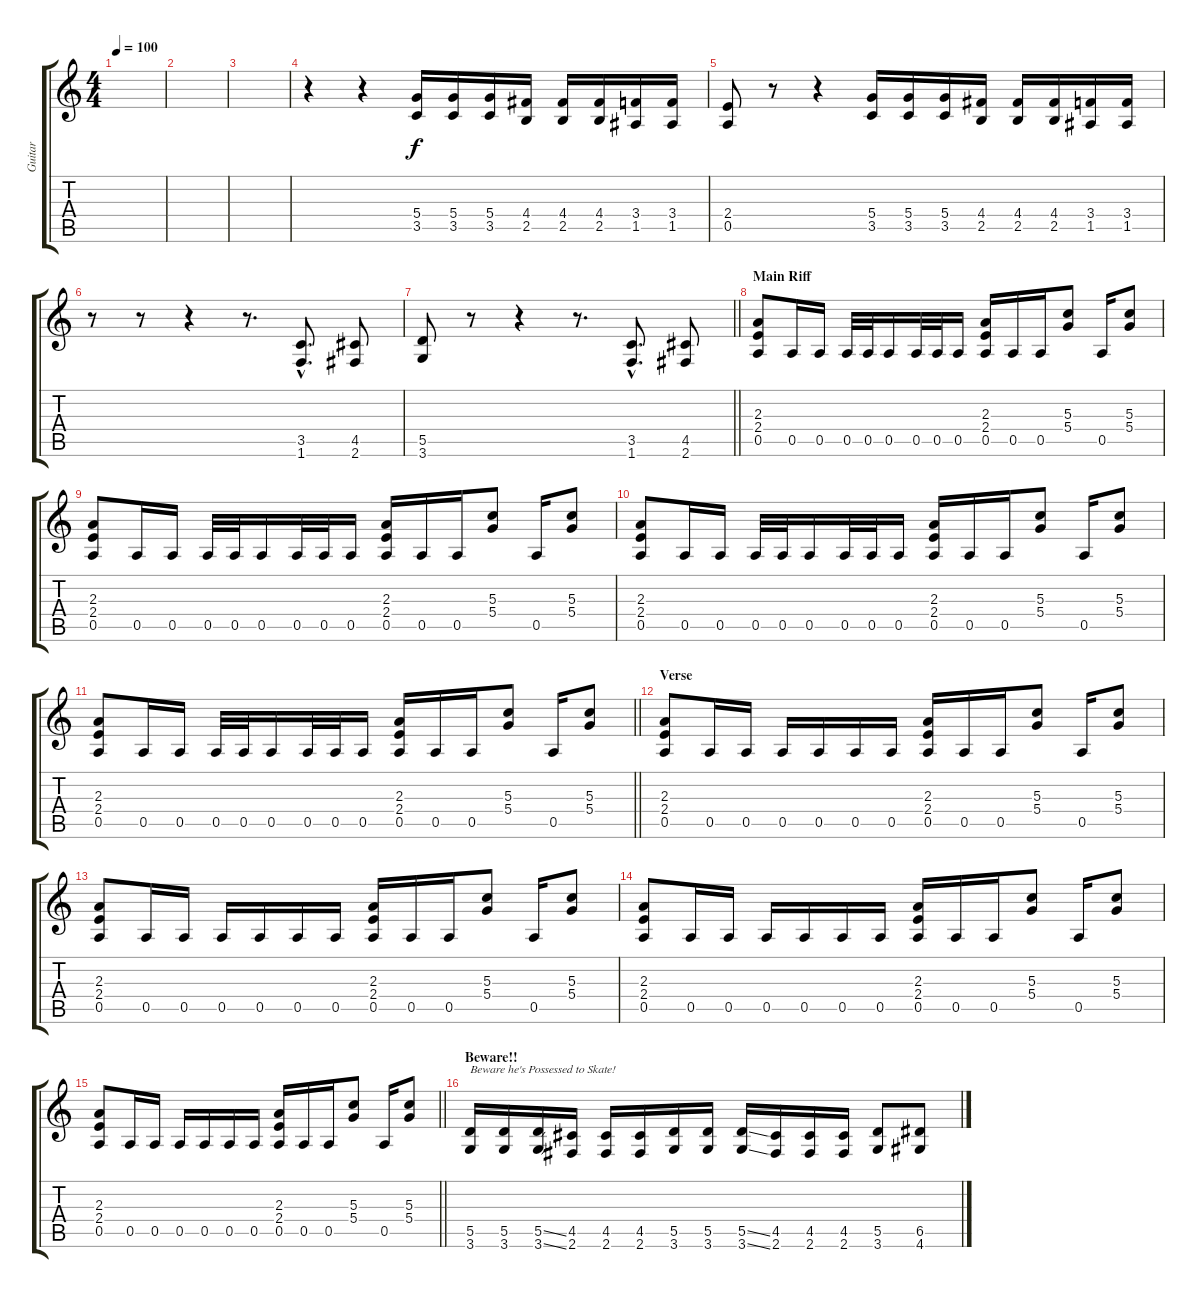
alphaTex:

\track ("Guitar" "Guitar") {instrument overdrivenguitar}
\staff {score tabs}
\tuning (E4 B3 G3 D3 A2 E2) {hide}
\ts (4 4)
\tempo 100
\clef g2
\ks c
|
|
|
r.4 r.4 (5.4 3.5).16 (5.4 3.5).16 (5.4 3.5).16 (4.4 2.5).16 (4.4 2.5).16 (4.4 2.5).16 (3.4 1.5).16 (3.4 1.5).16 |
(2.4 0.5).8 r.8 r.4 (5.4 3.5).16 (5.4 3.5).16 (5.4 3.5).16 (4.4 2.5).16 (4.4 2.5).16 (4.4 2.5).16 (3.4 1.5).16 (3.4 1.5).16 |
r.8 r.8 r.4 r.8{d} (3.5{hac} 1.6{hac}).8{d} (4.5 2.6).8 |
\barLineRight lightlight
(5.5 3.6).8 r.8 r.4 r.8{d} (3.5{hac} 1.6{hac}).8{d} (4.5 2.6).8 |
\section ("" "Main Riff")
(2.3 2.4 0.5).8 0.5.16 0.5.16 0.5.32 0.5.32 0.5.16 0.5.32 0.5.32 0.5.16 (2.3 2.4 0.5).16 0.5.16 0.5.16 (5.3 5.4).8 0.5.16 (5.3 5.4).8 |
(2.3 2.4 0.5).8 0.5.16 0.5.16 0.5.32 0.5.32 0.5.16 0.5.32 0.5.32 0.5.16 (2.3 2.4 0.5).16 0.5.16 0.5.16 (5.3 5.4).8 0.5.16 (5.3 5.4).8 |
(2.3 2.4 0.5).8 0.5.16 0.5.16 0.5.32 0.5.32 0.5.16 0.5.32 0.5.32 0.5.16 (2.3 2.4 0.5).16 0.5.16 0.5.16 (5.3 5.4).8 0.5.16 (5.3 5.4).8 |
\barLineRight lightlight
(2.3 2.4 0.5).8 0.5.16 0.5.16 0.5.32 0.5.32 0.5.16 0.5.32 0.5.32 0.5.16 (2.3 2.4 0.5).16 0.5.16 0.5.16 (5.3 5.4).8 0.5.16 (5.3 5.4).8 |
\section ("" "Verse")
(2.3 2.4 0.5).8 0.5.16 0.5.16 0.5.16 0.5.16 0.5.16 0.5.16 (2.3 2.4 0.5).16 0.5.16 0.5.16 (5.3 5.4).8 0.5.16 (5.3 5.4).8 |
(2.3 2.4 0.5).8 0.5.16 0.5.16 0.5.16 0.5.16 0.5.16 0.5.16 (2.3 2.4 0.5).16 0.5.16 0.5.16 (5.3 5.4).8 0.5.16 (5.3 5.4).8 |
(2.3 2.4 0.5).8 0.5.16 0.5.16 0.5.16 0.5.16 0.5.16 0.5.16 (2.3 2.4 0.5).16 0.5.16 0.5.16 (5.3 5.4).8 0.5.16 (5.3 5.4).8 |
\barLineRight lightlight
(2.3 2.4 0.5).8 0.5.16 0.5.16 0.5.16 0.5.16 0.5.16 0.5.16 (2.3 2.4 0.5).16 0.5.16 0.5.16 (5.3 5.4).8 0.5.16 (5.3 5.4).8 |
\section ("" "Beware!!")
(5.5 3.6).16{txt "Beware he's Possessed to Skate!"} (5.5 3.6).16 (5.5{ss} 3.6{ss}).16 (4.5 2.6).16 (4.5 2.6).16 (4.5 2.6).16 (5.5 3.6).16 (5.5 3.6).16 (5.5{ss} 3.6{ss}).16 (4.5 2.6).16 (4.5 2.6).16 (4.5 2.6).16 (5.5 3.6).8 (6.5 4.6).8
